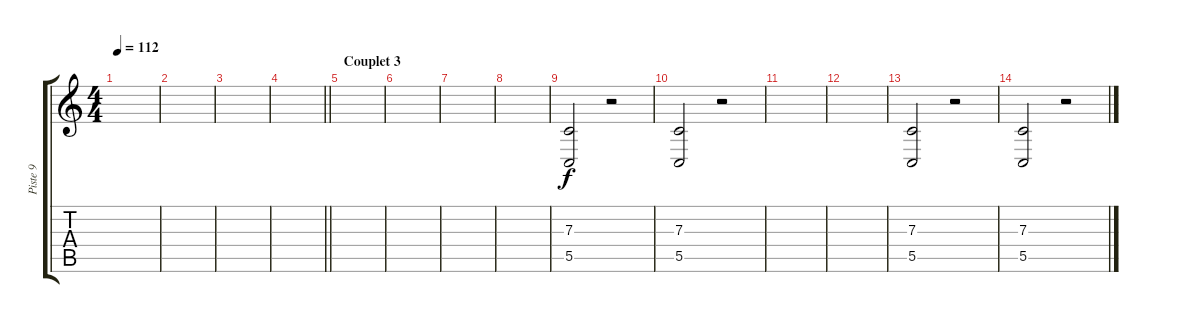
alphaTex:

\track ("Piste 9" "Piste 9") {instrument choiraahs}
\staff {score tabs}
\tuning (D4 A3 F3 C3 G2 C2) {hide}
\ts (4 4)
\tempo 112
\clef g2
\ks c
|
|
|
\barLineRight lightlight
|
\section ("" "Couplet 3")
|
|
|
|
(7.3 5.5).2{volume 10} r.2 |
(7.3 5.5).2 r.2 |
|
|
(7.3 5.5).2{volume 10} r.2 |
(7.3 5.5).2 r.2
